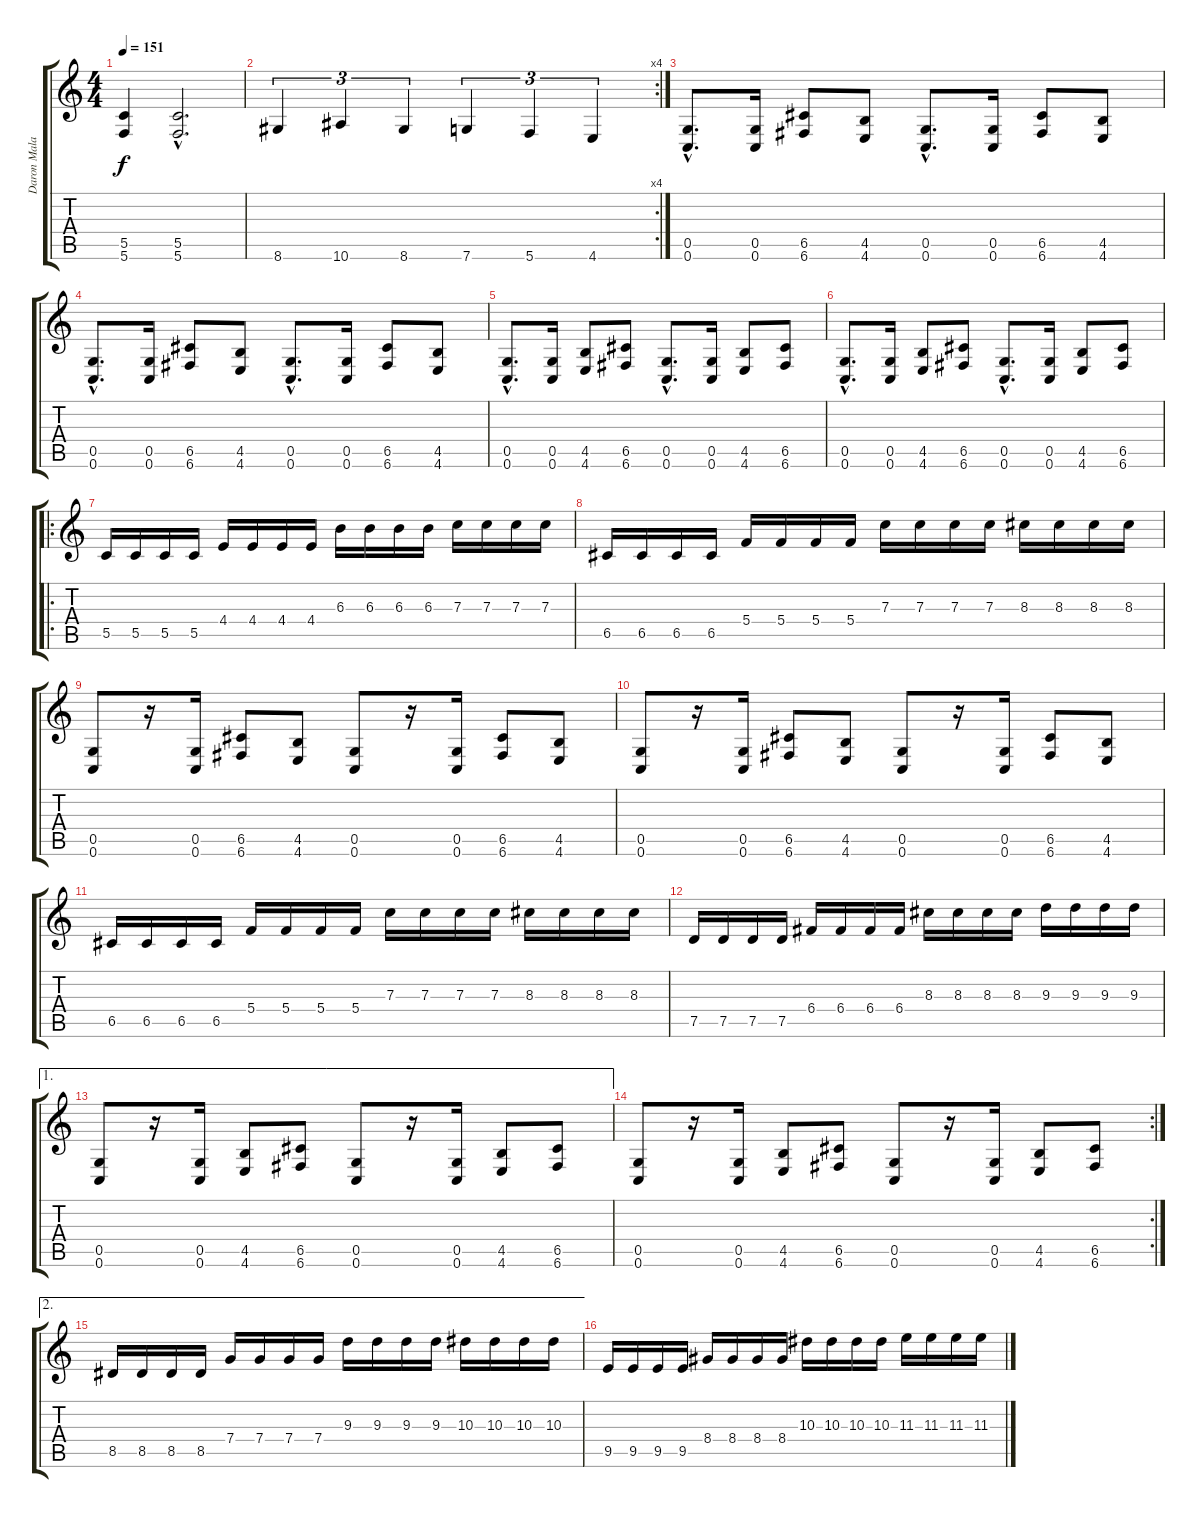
\track ("Daron Malakian" "Daron Mala") {instrument distortionguitar}
\staff {score tabs}
\tuning (D4 A3 F3 C3 G2 C2) {hide}
\ts (4 4)
\tempo 151
\clef g2
\ks c
(5.5 5.6).4{dy f} (5.5{hac} 5.6{hac}).2{d} |
\rc 4
8.6.4{tu (3 2)} 10.6.4{tu (3 2)} 8.6.4{tu (3 2)} 7.6.4{tu (3 2)} 5.6.4{tu (3 2)} 4.6.4{tu (3 2)} |
(0.5{hac} 0.6{hac}).8{d} (0.5 0.6).16 (6.5 6.6).8 (4.5 4.6).8 (0.5{hac} 0.6{hac}).8{d} (0.5 0.6).16 (6.5 6.6).8 (4.5 4.6).8 |
(0.5{hac} 0.6{hac}).8{d} (0.5 0.6).16 (6.5 6.6).8 (4.5 4.6).8 (0.5{hac} 0.6{hac}).8{d} (0.5 0.6).16 (6.5 6.6).8 (4.5 4.6).8 |
(0.5{hac} 0.6{hac}).8{d} (0.5 0.6).16 (4.5 4.6).8 (6.5 6.6).8 (0.5{hac} 0.6{hac}).8{d} (0.5 0.6).16 (4.5 4.6).8 (6.5 6.6).8 |
(0.5{hac} 0.6{hac}).8{d} (0.5 0.6).16 (4.5 4.6).8 (6.5 6.6).8 (0.5{hac} 0.6{hac}).8{d} (0.5 0.6).16 (4.5 4.6).8 (6.5 6.6).8 |
\ro
5.5.16 5.5.16 5.5.16 5.5.16 4.4.16 4.4.16 4.4.16 4.4.16 6.3.16 6.3.16 6.3.16 6.3.16 7.3.16 7.3.16 7.3.16 7.3.16 |
6.5.16 6.5.16 6.5.16 6.5.16 5.4.16 5.4.16 5.4.16 5.4.16 7.3.16 7.3.16 7.3.16 7.3.16 8.3.16 8.3.16 8.3.16 8.3.16 |
(0.5 0.6).8 r.16 (0.5 0.6).16 (6.5 6.6).8 (4.5 4.6).8 (0.5 0.6).8 r.16 (0.5 0.6).16 (6.5 6.6).8 (4.5 4.6).8 |
(0.5 0.6).8 r.16 (0.5 0.6).16 (6.5 6.6).8 (4.5 4.6).8 (0.5 0.6).8 r.16 (0.5 0.6).16 (6.5 6.6).8 (4.5 4.6).8 |
6.5.16 6.5.16 6.5.16 6.5.16 5.4.16 5.4.16 5.4.16 5.4.16 7.3.16 7.3.16 7.3.16 7.3.16 8.3.16 8.3.16 8.3.16 8.3.16 |
7.5.16 7.5.16 7.5.16 7.5.16 6.4.16 6.4.16 6.4.16 6.4.16 8.3.16 8.3.16 8.3.16 8.3.16 9.3.16 9.3.16 9.3.16 9.3.16 |
\ae 1
(0.5 0.6).8 r.16 (0.5 0.6).16 (4.5 4.6).8 (6.5 6.6).8 (0.5 0.6).8 r.16 (0.5 0.6).16 (4.5 4.6).8 (6.5 6.6).8 |
\rc 2
(0.5 0.6).8 r.16 (0.5 0.6).16 (4.5 4.6).8 (6.5 6.6).8 (0.5 0.6).8 r.16 (0.5 0.6).16 (4.5 4.6).8 (6.5 6.6).8 |
\ae 2
8.5.16 8.5.16 8.5.16 8.5.16 7.4.16 7.4.16 7.4.16 7.4.16 9.3.16 9.3.16 9.3.16 9.3.16 10.3.16 10.3.16 10.3.16 10.3.16 |
9.5.16 9.5.16 9.5.16 9.5.16 8.4.16 8.4.16 8.4.16 8.4.16 10.3.16 10.3.16 10.3.16 10.3.16 11.3.16 11.3.16 11.3.16 11.3.16
